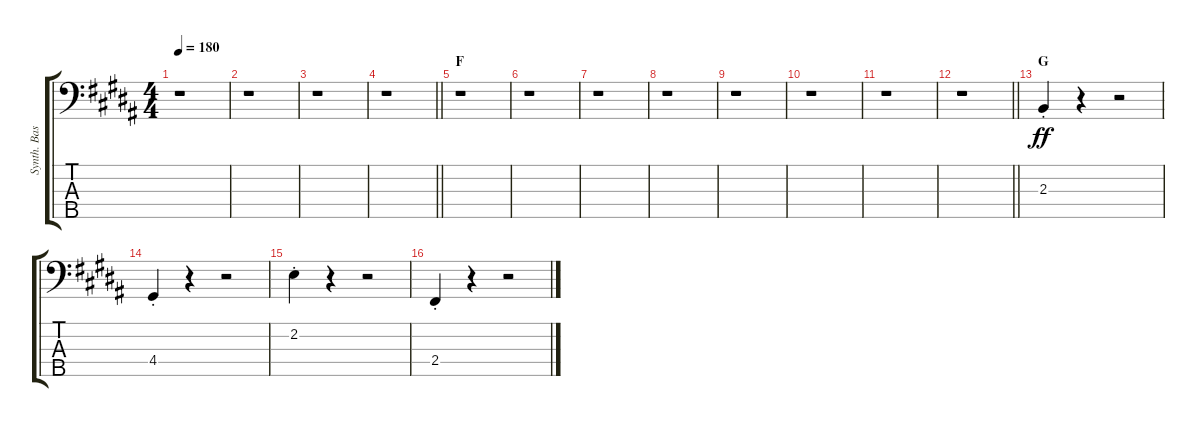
\track ("Synth. Bass" "Synth. Bas") {instrument synthbass1}
\staff {score tabs}
\tuning (G2 D2 A1 E1 B0) {hide}
\ts (4 4)
\tempo 180
\clef f4
\ks b
r.1{dy ff} |
r.1 |
r.1 |
\barLineRight lightlight
r.1 |
\section ("" "F")
r.1 |
r.1 |
r.1 |
r.1 |
r.1 |
r.1 |
r.1 |
\barLineRight lightlight
r.1 |
\section ("" "G")
2.3{st}.4 r.4 r.2 |
4.4{st}.4 r.4 r.2 |
2.2{st}.4 r.4 r.2 |
2.4{st}.4 r.4 r.2
